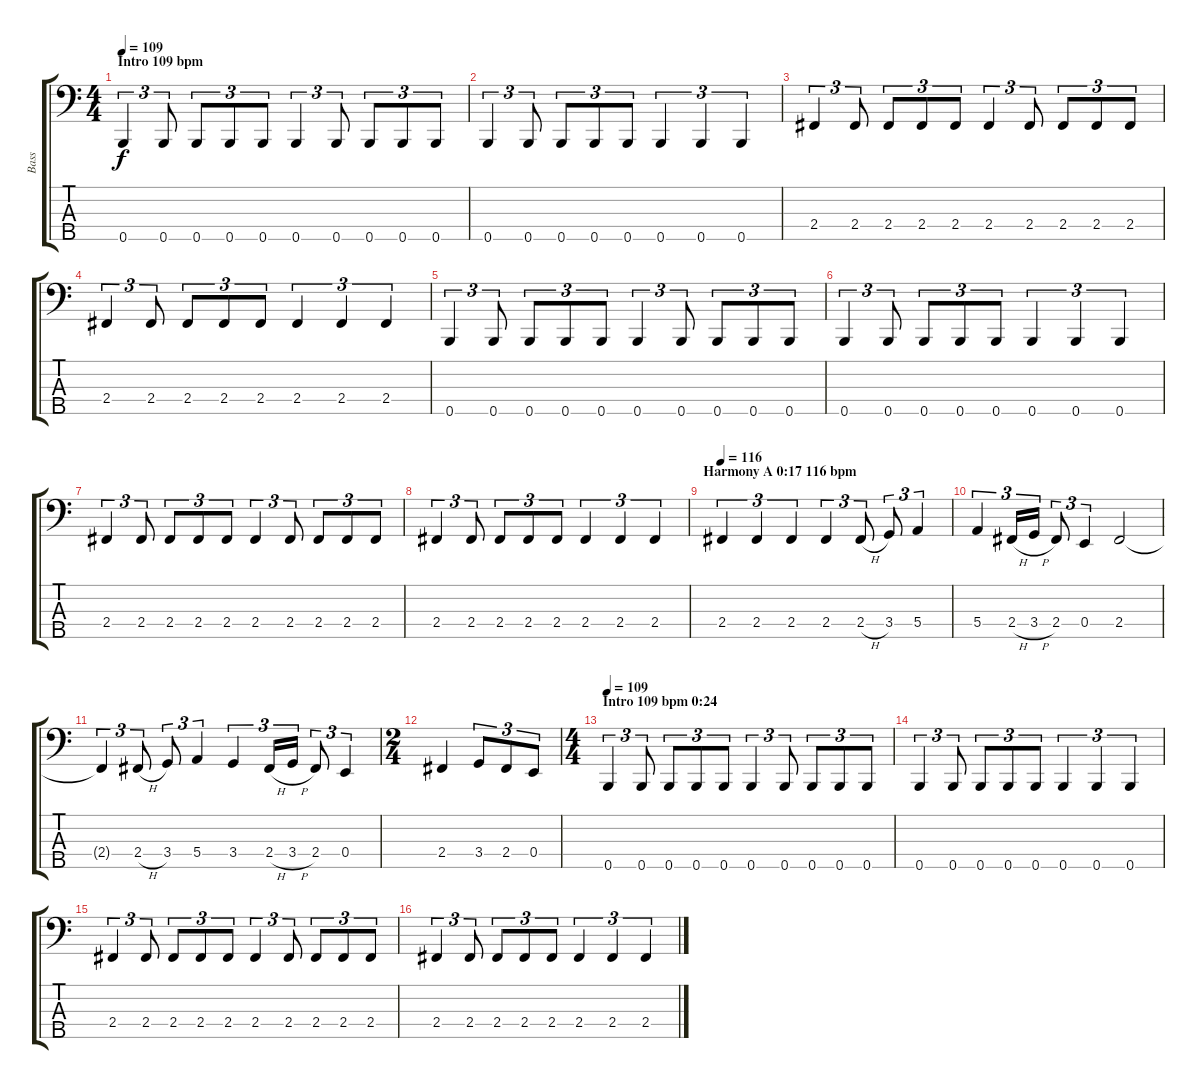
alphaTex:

\track ("Bass" "Bass") {instrument slapbass2}
\staff {score tabs}
\tuning (G2 D2 A1 E1 B0) {hide}
\ts (4 4)
\section ("" "Intro 109 bpm")
\tempo 109
\clef f4
\ks c
0.5.4{tu (3 2) dy f instrument slapbass2} 0.5.8{tu (3 2)} 0.5.8{tu (3 2)} 0.5.8{tu (3 2)} 0.5.8{tu (3 2)} 0.5.4{tu (3 2)} 0.5.8{tu (3 2)} 0.5.8{tu (3 2)} 0.5.8{tu (3 2)} 0.5.8{tu (3 2)} |
0.5.4{tu (3 2)} 0.5.8{tu (3 2)} 0.5.8{tu (3 2)} 0.5.8{tu (3 2)} 0.5.8{tu (3 2)} 0.5.4{tu (3 2)} 0.5.4{tu (3 2)} 0.5.4{tu (3 2)} |
2.4.4{tu (3 2)} 2.4.8{tu (3 2)} 2.4.8{tu (3 2)} 2.4.8{tu (3 2)} 2.4.8{tu (3 2)} 2.4.4{tu (3 2)} 2.4.8{tu (3 2)} 2.4.8{tu (3 2)} 2.4.8{tu (3 2)} 2.4.8{tu (3 2)} |
2.4.4{tu (3 2)} 2.4.8{tu (3 2)} 2.4.8{tu (3 2)} 2.4.8{tu (3 2)} 2.4.8{tu (3 2)} 2.4.4{tu (3 2)} 2.4.4{tu (3 2)} 2.4.4{tu (3 2)} |
0.5.4{tu (3 2)} 0.5.8{tu (3 2)} 0.5.8{tu (3 2)} 0.5.8{tu (3 2)} 0.5.8{tu (3 2)} 0.5.4{tu (3 2)} 0.5.8{tu (3 2)} 0.5.8{tu (3 2)} 0.5.8{tu (3 2)} 0.5.8{tu (3 2)} |
0.5.4{tu (3 2)} 0.5.8{tu (3 2)} 0.5.8{tu (3 2)} 0.5.8{tu (3 2)} 0.5.8{tu (3 2)} 0.5.4{tu (3 2)} 0.5.4{tu (3 2)} 0.5.4{tu (3 2)} |
2.4.4{tu (3 2)} 2.4.8{tu (3 2)} 2.4.8{tu (3 2)} 2.4.8{tu (3 2)} 2.4.8{tu (3 2)} 2.4.4{tu (3 2)} 2.4.8{tu (3 2)} 2.4.8{tu (3 2)} 2.4.8{tu (3 2)} 2.4.8{tu (3 2)} |
2.4.4{tu (3 2)} 2.4.8{tu (3 2)} 2.4.8{tu (3 2)} 2.4.8{tu (3 2)} 2.4.8{tu (3 2)} 2.4.4{tu (3 2)} 2.4.4{tu (3 2)} 2.4.4{tu (3 2)} |
\section ("" "Harmony A 0:17 116 bpm")
\tempo 116
2.4.4{tu (3 2) volume 11 instrument electricbassfinger} 2.4.4{tu (3 2)} 2.4.4{tu (3 2)} 2.4.4{tu (3 2)} 2.4{h}.8{tu (3 2)} 3.4.8{tu (3 2)} 5.4.4{tu (3 2)} |
5.4.4{tu (3 2)} 2.4{h}.16{tu (3 2)} 3.4{h}.16{tu (3 2)} 2.4.8{tu (3 2)} 0.4.4{tu (3 2)} 2.4.2 |
2.4{t}.4{tu (3 2)} 2.4{h}.8{tu (3 2)} 3.4.8{tu (3 2)} 5.4.4{tu (3 2)} 3.4.4{tu (3 2)} 2.4{h}.16{tu (3 2)} 3.4{h}.16{tu (3 2)} 2.4.8{tu (3 2)} 0.4.4{tu (3 2)} |
\ts (2 4)
2.4.4 3.4.8{tu (3 2)} 2.4.8{tu (3 2)} 0.4.8{tu (3 2)} |
\ts (4 4)
\section ("" "Intro 109 bpm 0:24")
\tempo 109
0.5.4{tu (3 2) volume 16 instrument slapbass2} 0.5.8{tu (3 2)} 0.5.8{tu (3 2)} 0.5.8{tu (3 2)} 0.5.8{tu (3 2)} 0.5.4{tu (3 2)} 0.5.8{tu (3 2)} 0.5.8{tu (3 2)} 0.5.8{tu (3 2)} 0.5.8{tu (3 2)} |
0.5.4{tu (3 2)} 0.5.8{tu (3 2)} 0.5.8{tu (3 2)} 0.5.8{tu (3 2)} 0.5.8{tu (3 2)} 0.5.4{tu (3 2)} 0.5.4{tu (3 2)} 0.5.4{tu (3 2)} |
2.4.4{tu (3 2)} 2.4.8{tu (3 2)} 2.4.8{tu (3 2)} 2.4.8{tu (3 2)} 2.4.8{tu (3 2)} 2.4.4{tu (3 2)} 2.4.8{tu (3 2)} 2.4.8{tu (3 2)} 2.4.8{tu (3 2)} 2.4.8{tu (3 2)} |
2.4.4{tu (3 2)} 2.4.8{tu (3 2)} 2.4.8{tu (3 2)} 2.4.8{tu (3 2)} 2.4.8{tu (3 2)} 2.4.4{tu (3 2)} 2.4.4{tu (3 2)} 2.4.4{tu (3 2)}
